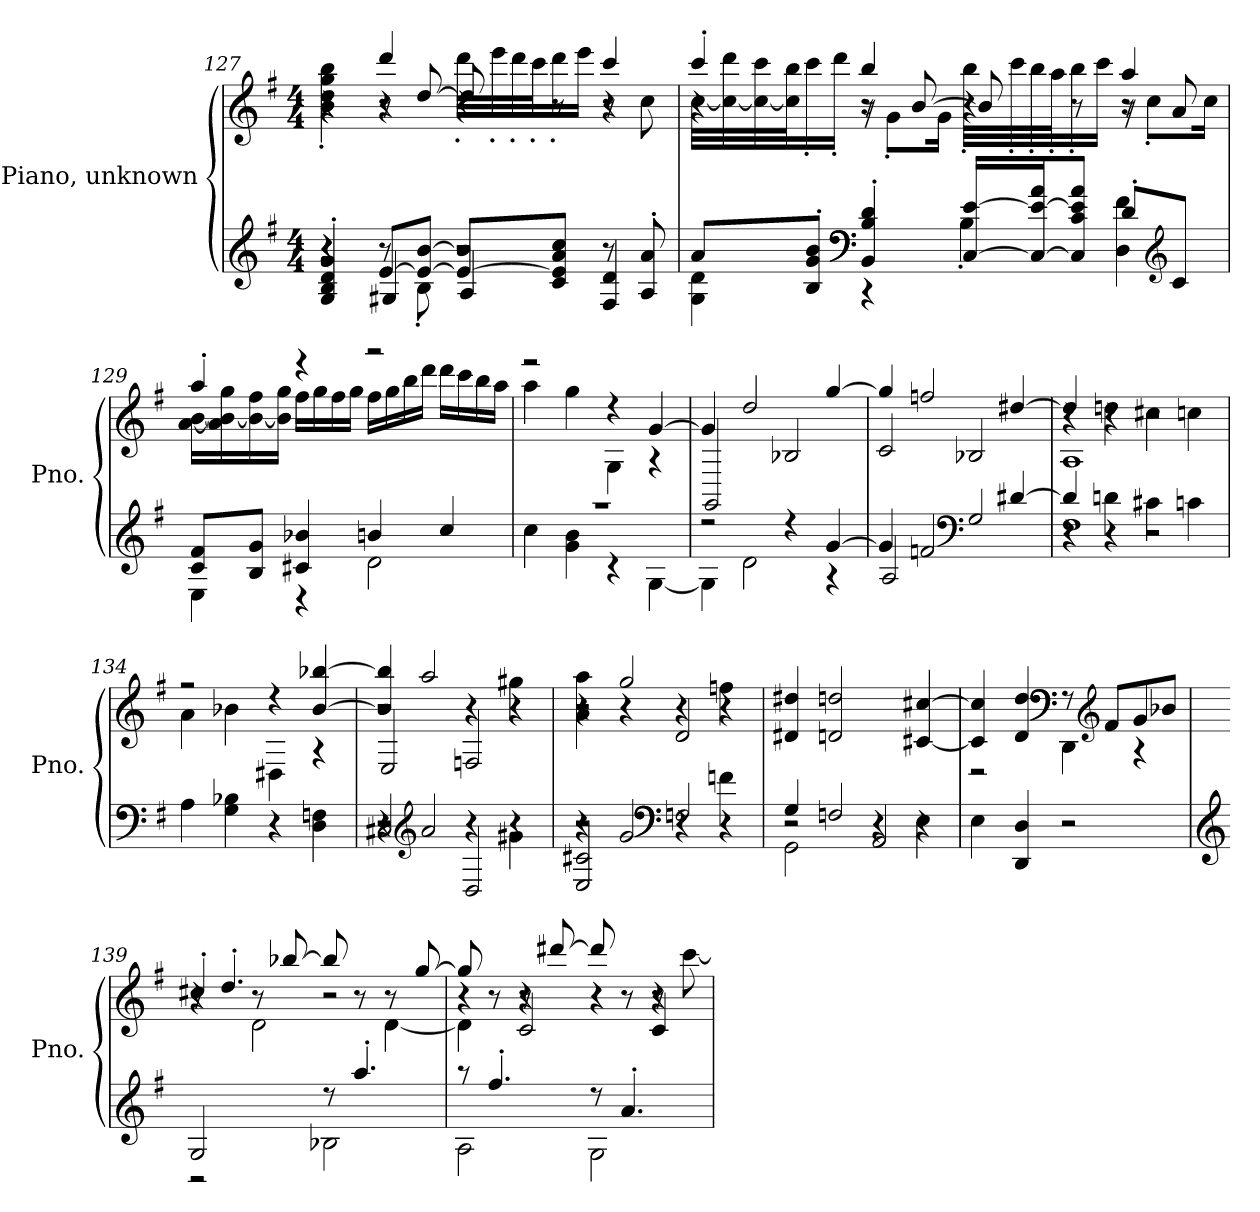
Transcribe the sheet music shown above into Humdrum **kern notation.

**kern	**kern
*part1	*part1
*staff2	*staff1
*I"Piano, unknown	*
*I'Pno.	*
*clefG2	*clefG2
*k[f#]	*k[f#]
*M4/4	*M4/4
=127	=127
*^	*^
*	*^	*	*^
4G/' 4B/' 4d/' 4g/'	4r	4r	4r	4b\' 4dd\' 4gg\' 4bb\'	4r
[8e/L	8r	4G#X/	4ddd/	4r	8r
8e/_ [8b/J	8B'\	.	.	.	[8dd/
8e/_ 8b/]L	2r	4A/	4r	32ddd'\LLL	8dd/]
.	.	.	.	32eee'\	.
.	.	.	.	32ddd'\	.
.	.	.	.	32ccc'\J	.
8c/ 8e/] 8a/ 8cc/J	.	.	.	16ddd'\	8r
.	.	.	.	16eee\JJ	.
8r	.	4F#/ 4d/	4ccc/	8r	4r
8A/' 8a/'	.	.	.	8cc\	.
*	*v	*v	*	*	*
!!LO:LB:g=z	!!	!!
=128	=128	=128	=128	=128
8a/L	4G\ 4d\	4ccc'/	[32cc\LLL	4r
.	.	.	32cc\_ 32ddd\	.
.	.	.	32cc\_ 32ccc\	.
.	.	.	32cc\] 32bb\J	.
8B/' 8g/' 8b/'J	.	.	16ccc'\	.
.	.	.	16ddd'\JJ	.
*clefF4	*	*	*	*
4BB/' 4B/' 4d/'	4r	4bb/	16r	8r
.	.	.	8g'\L	.
.	.	.	.	[8b/
.	.	.	16g\Jk	.
[16C/ [16e/LL	4B'\	4r	32bb'\LLL	8b/]
.	.	.	32ccc'\	.
16C/_ 16e/_ 16a/J	.	.	32bb'\	.
.	.	.	32aa'\J	.
8C/] 8c/ 8e/] 8a/J	.	.	16bb'\	8r
.	.	.	16ccc\JJ	.
8d'/L	4D\ 4f#\	4aa/	16r	8r
.	.	.	8cc'\L	.
*clefG2	*	*	*	*
8c/J	.	.	.	8a/
.	.	.	16cc\Jk	.
*	*	*	*v	*v
!!LO:PB:g=z
=129	=129	=129	=129
8c/ 8f#/L	4E\	4aa'/	[16a\ [16b\LL
.	.	.	16a\] 16b\_ 16gg\
8B/ 8g/J	.	.	16b\_ 16ff#\
.	.	.	16b\] 16gg\JJ
4c#X/ 4b-X/	4r	4r	16ff#\LL
.	.	.	16gg\
.	.	.	16ff#\
.	.	.	16gg\JJ
4bn/	2d\	2r	16ff#\LL
.	.	.	16gg\
.	.	.	16bb\
.	.	.	16ddd\JJ
4cc/	.	.	16ddd\LL
.	.	.	16ccc\
.	.	.	16bb\
.	.	.	16aa\JJ
=130	=130	=130	=130
1r	4cc\	2r	4aa\
.	4g\ 4b\	.	4gg\
.	4r	4r	4G\
.	[4G\	[4g/	4r
=131	=131	=131	=131
2r	4G\]	4g/]	2GG/
.	2d\	2dd/	.
4r	.	.	2B-X/
[4g/	4r	[4gg/	.
=132	=132	=132	=132
4g/]	2A/	4gg/]	2c/
2fn/	.	2ffn/	.
*clefF4	*	*	*
.	2G/	.	2B-X/
[4d#X/	.	[4dd#X/	.
!!LO:LB:g=z
=133	=133	=133	=133
*	*^	*	*^
4d#/]	4r	1F#	4dd#/]	4r	1A
4r	4dn\	.	4r	4ddn\	.
2r	4c#X\	.	2r	4cc#X\	.
.	4cn\	.	.	4ccn\	.
*v	*v	*v	*	*	*
*	*	*v	*v
=134	=134	=134
4A\	2r	4a\
4G\ 4B-X\	.	4b-X\
4r	4r	4D#X\
4D\ 4Fn\	[4b-/ [4bb-X/	4r
=135	=135	=135
*^	*	*^
*	*^	*	*	*
4r	2r	2C#X/	4b-/] 4bb-/]	2r	2E/
*clefG2	*	*	*	*	*
2a/	.	.	2aa/	.	.
.	4r	2D/	.	4r	2Fn/
4r	4g#X\	.	4r	4gg#X\	.
=136	=136	=136	=136	=136	=136
4r	2r	2E/ 2c#X/	4r	4a\ 4aa\	2r
2g/	.	.	2gg/	4r	.
*clefF4	*	*	*	*	*
.	4r	2Fn/	.	4r	2d/
4r	4fn\	.	4r	4ffn\	.
*	*	*	*v	*v	*v
=137	=137	=137	=137
4G/	2GG\	2r	4d#X/ 4dd#X/
2Fn/	.	.	2dn/ 2ddn/
.	4r	2AA/	.
4r	4E\	.	[4c#X/ [4cc#X/
*v	*v	*v	*
!!LO:LB:g=z
=138	=138
*	*^
4E\	4c#/] 4cc#/]	2r
4DD/ 4D/	4d/ 4dd/	.
*	*clefF4	*
2r	8r	4DD\
*	*clefG2	*
.	8f#/L	.
.	8g/	4r
.	8b-X/J	.
*	*v	*v
=139	=139
*clefG2	*
*^	*^
*	*	*	*^
2G/	2r	4cc#X'/	4r	8r
.	.	.	.	4.dd'/
.	.	8r	2d\	.
.	.	[8bb-X/	.	.
8r	2B-X\	8bb-/]	.	2r
4.aa'/	.	8r	.	.
.	.	8r	[4d\	.
.	.	[8gg/	.	.
=140	=140	=140	=140	=140
8r	2A\	8gg/]	4d\]	4r
4.ff#'/	.	8r	.	.
.	.	8r	4r	2c/
.	.	[8ddd#X/	.	.
8r	2G\	8ddd#/]	4r	.
4.a'/	.	8r	.	.
.	.	4r	8r	4c/
.	.	.	[8ccc\	.
*v	*v	*	*	*
*	*v	*v	*v
=	=
*-	*-
